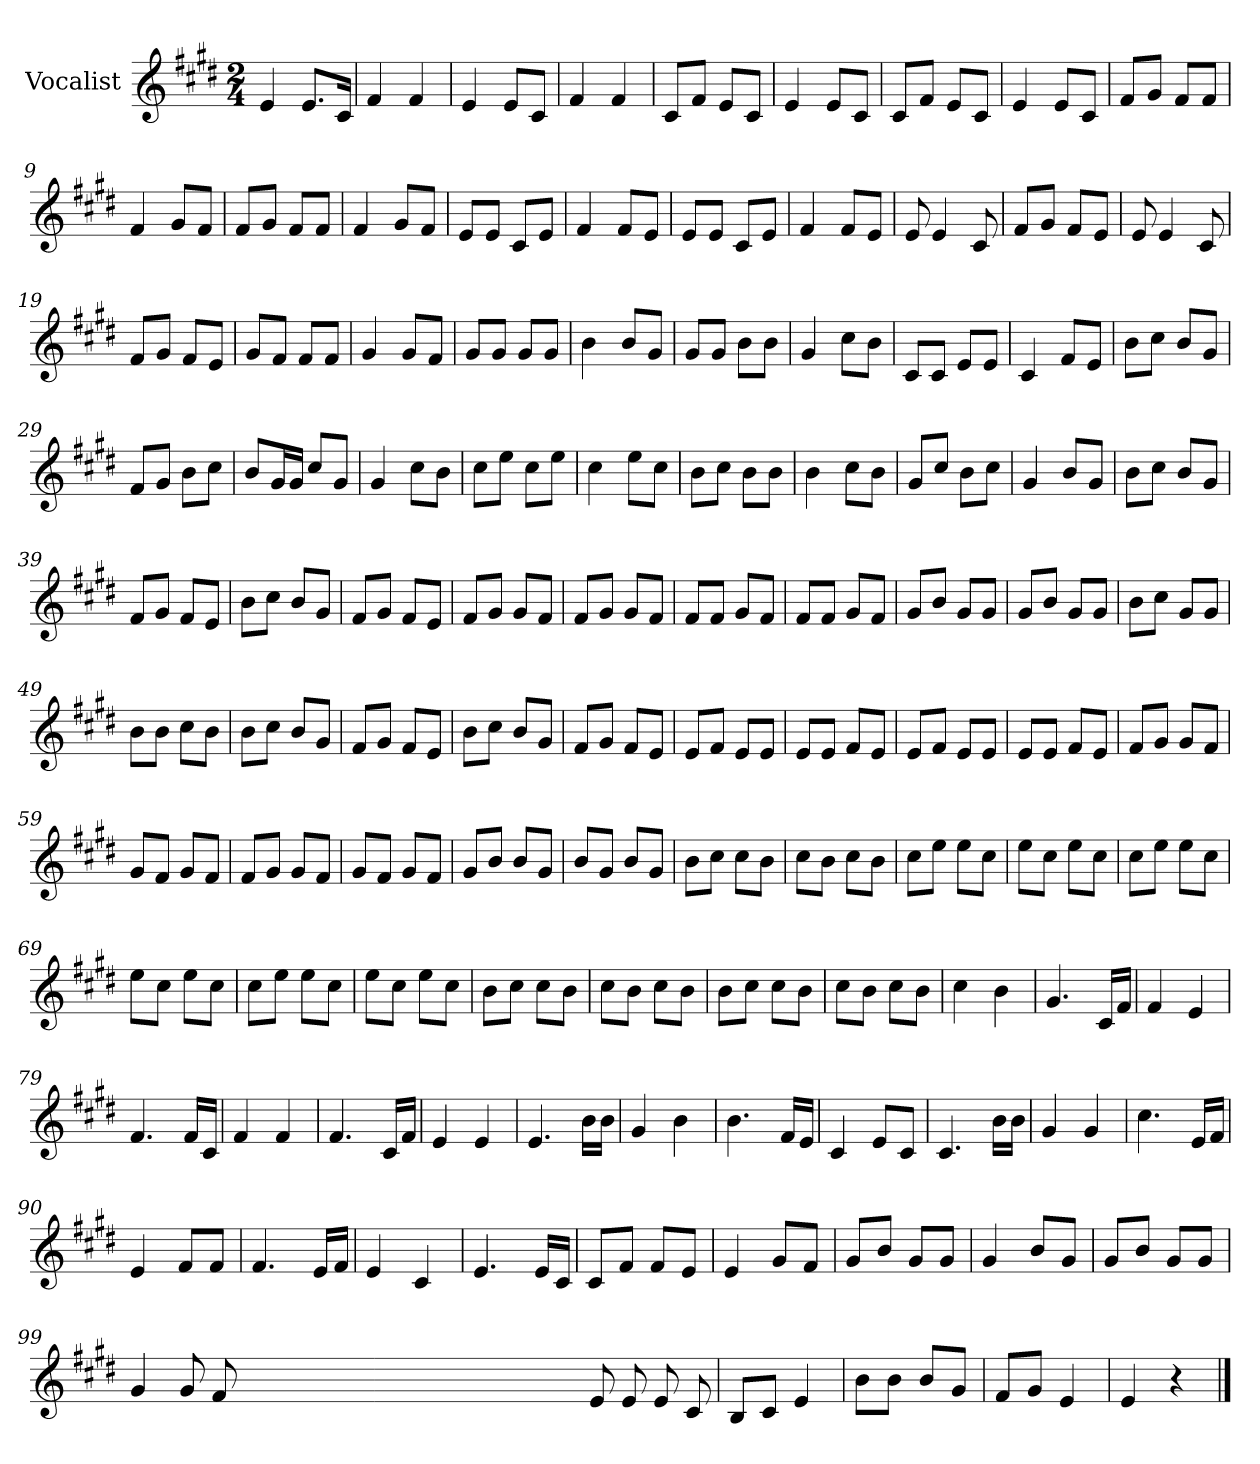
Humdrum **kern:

**kern
*part1
*staff1
*I"Vocalist
*k[f#c#g#d#]
*E:
*M2/4
=
4e
8.eL
16c#Jk
=1
4f#
4f#
=2
4e
8eL
8c#J
=3
4f#
4f#
=4
8c#L
8f#J
8eL
8c#J
=5
4e
8eL
8c#J
=6
8c#L
8f#J
8eL
8c#J
=7
4e
8eL
8c#J
=8
8f#L
8g#J
8f#L
8f#J
=9
4f#
8g#L
8f#J
=10
8f#L
8g#J
8f#L
8f#J
=11
4f#
8g#L
8f#J
=12
8eL
8eJ
8c#L
8eJ
=13
4f#
8f#L
8eJ
=14
8eL
8eJ
8c#L
8eJ
=15
4f#
8f#L
8eJ
=16
8e
4e
8c#
=17
8f#L
8g#J
8f#L
8eJ
=18
8e
4e
8c#
=19
8f#L
8g#J
8f#L
8eJ
=20
8g#L
8f#J
8f#L
8f#J
=21
4g#
8g#L
8f#J
=22
8g#L
8g#J
8g#L
8g#J
=23
4b
8bL
8g#J
=24
8g#L
8g#J
8bL
8bJ
=25
4g#
8cc#L
8bJ
=26
8c#L
8c#J
8eL
8eJ
=27
4c#
8f#L
8eJ
=28
8bL
8cc#J
8bL
8g#J
=29
8f#L
8g#J
8bL
8cc#J
=30
8bL
16g#L
16g#JJ
8cc#L
8g#J
=31
4g#
8cc#L
8bJ
=32
8cc#L
8eeJ
8cc#L
8eeJ
=33
4cc#
8eeL
8cc#J
=34
8bL
8cc#J
8bL
8bJ
=35
4b
8cc#L
8bJ
=36
8g#L
8cc#J
8bL
8cc#J
=37
4g#
8bL
8g#J
=38
8bL
8cc#J
8bL
8g#J
=39
8f#L
8g#J
8f#L
8eJ
=40
8bL
8cc#J
8bL
8g#J
=41
8f#L
8g#J
8f#L
8eJ
=42
8f#L
8g#J
8g#L
8f#J
=43
8f#L
8g#J
8g#L
8f#J
=44
8f#L
8f#J
8g#L
8f#J
=45
8f#L
8f#J
8g#L
8f#J
=46
8g#L
8bJ
8g#L
8g#J
=47
8g#L
8bJ
8g#L
8g#J
=48
8bL
8cc#J
8g#L
8g#J
=49
8bL
8bJ
8cc#L
8bJ
=50
8bL
8cc#J
8bL
8g#J
=51
8f#L
8g#J
8f#L
8eJ
=52
8bL
8cc#J
8bL
8g#J
=53
8f#L
8g#J
8f#L
8eJ
=54
8eL
8f#J
8eL
8eJ
=55
8eL
8eJ
8f#L
8eJ
=56
8eL
8f#J
8eL
8eJ
=57
8eL
8eJ
8f#L
8eJ
=58
8f#L
8g#J
8g#L
8f#J
=59
8g#L
8f#J
8g#L
8f#J
=60
8f#L
8g#J
8g#L
8f#J
=61
8g#L
8f#J
8g#L
8f#J
=62
8g#L
8bJ
8bL
8g#J
=63
8bL
8g#J
8bL
8g#J
=64
8bL
8cc#J
8cc#L
8bJ
=65
8cc#L
8bJ
8cc#L
8bJ
=66
8cc#L
8eeJ
8eeL
8cc#J
=67
8eeL
8cc#J
8eeL
8cc#J
=68
8cc#L
8eeJ
8eeL
8cc#J
=69
8eeL
8cc#J
8eeL
8cc#J
=70
8cc#L
8eeJ
8eeL
8cc#J
=71
8eeL
8cc#J
8eeL
8cc#J
=72
8bL
8cc#J
8cc#L
8bJ
=73
8cc#L
8bJ
8cc#L
8bJ
=74
8bL
8cc#J
8cc#L
8bJ
=75
8cc#L
8bJ
8cc#L
8bJ
=76
4cc#
4b
=77
4.g#
16c#LL
16f#JJ
=78
4f#
4e
=79
4.f#
16f#LL
16c#JJ
=80
4f#
4f#
=81
4.f#
16c#LL
16f#JJ
=82
4e
4e
=83
4.e
16bLL
16bJJ
=84
4g#
4b
=85
4.b
16f#LL
16eJJ
=86
4c#
8eL
8c#J
=87
4.c#
16bLL
16bJJ
=88
4g#
4g#
=89
4.cc#
16eLL
16f#JJ
=90
4e
8f#L
8f#J
=91
4.f#
16eLL
16f#JJ
=92
4e
4c#
=93
4.e
16eLL
16c#JJ
=94
8c#L
8f#J
8f#L
8eJ
=95
4e
8g#L
8f#J
=96
8g#L
8bJ
8g#L
8g#J
=97
4g#
8bL
8g#J
=98
8g#L
8bJ
8g#L
8g#J
=99
4g#
8g#
8f#
0ryy
0ryy
8e
8e
8e
8c#
=101
8BL
8c#J
4e
=102
8bL
8bJ
8bL
8g#J
=103
8f#L
8g#J
4e
=104
4e
4r
==
*-
